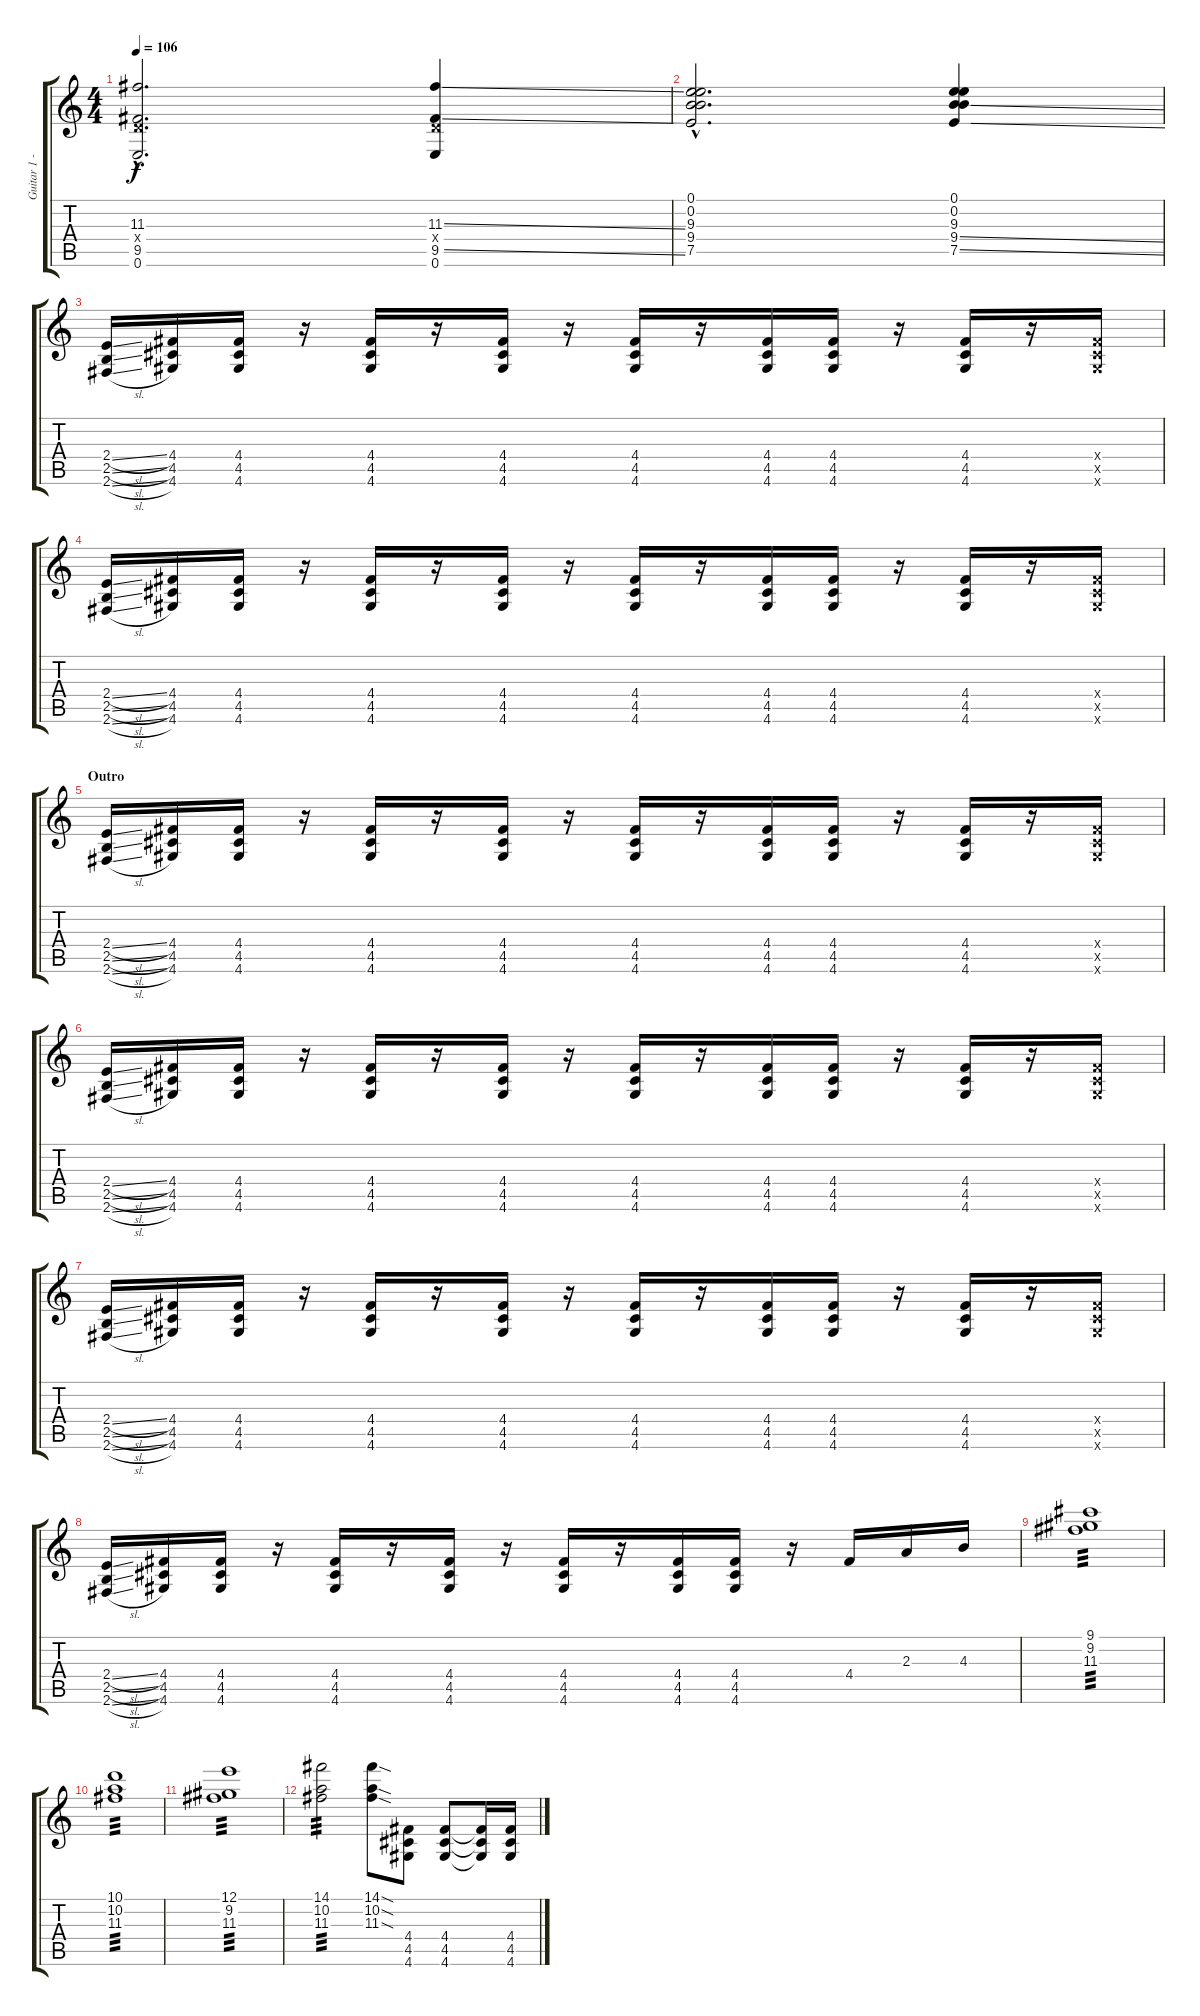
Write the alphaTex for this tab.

\track ("Guitar 1 - Lee Gaze" "Guitar 1 -") {instrument electricguitarclean}
\staff {score tabs}
\tuning (E4 B3 G3 D3 A2 E2) {hide}
\ts (4 4)
\tempo 106
\clef g2
\ks c
(11.3{hac} 0.4{hac x} 9.5{hac} 0.6{hac}).2{d dy f} (11.3{ss} 0.4{x} 9.5{ss} 0.6).4 |
(0.1{hac} 0.2{hac} 9.3{hac} 9.4{hac} 7.5{hac}).2{d} (0.1 0.2 9.3 9.4{ss} 7.5{ss}).4 |
(2.4{sl} 2.5{sl} 2.6{sl}).16 (4.4 4.5 4.6).16 (4.4 4.5 4.6).16 r.16 (4.4 4.5 4.6).16 r.16 (4.4 4.5 4.6).16 r.16 (4.4 4.5 4.6).16 r.16 (4.4 4.5 4.6).16 (4.4 4.5 4.6).16 r.16 (4.4 4.5 4.6).16 r.16 (4.4{x} 4.5{x} 4.6{x}).16 |
(2.4{sl} 2.5{sl} 2.6{sl}).16 (4.4 4.5 4.6).16 (4.4 4.5 4.6).16 r.16 (4.4 4.5 4.6).16 r.16 (4.4 4.5 4.6).16 r.16 (4.4 4.5 4.6).16 r.16 (4.4 4.5 4.6).16 (4.4 4.5 4.6).16 r.16 (4.4 4.5 4.6).16 r.16 (4.4{x} 4.5{x} 4.6{x}).16 |
\section ("" "Outro")
(2.4{sl} 2.5{sl} 2.6{sl}).16 (4.4 4.5 4.6).16 (4.4 4.5 4.6).16 r.16 (4.4 4.5 4.6).16 r.16 (4.4 4.5 4.6).16 r.16 (4.4 4.5 4.6).16 r.16 (4.4 4.5 4.6).16 (4.4 4.5 4.6).16 r.16 (4.4 4.5 4.6).16 r.16 (4.4{x} 4.5{x} 4.6{x}).16 |
(2.4{sl} 2.5{sl} 2.6{sl}).16 (4.4 4.5 4.6).16 (4.4 4.5 4.6).16 r.16 (4.4 4.5 4.6).16 r.16 (4.4 4.5 4.6).16 r.16 (4.4 4.5 4.6).16 r.16 (4.4 4.5 4.6).16 (4.4 4.5 4.6).16 r.16 (4.4 4.5 4.6).16 r.16 (4.4{x} 4.5{x} 4.6{x}).16 |
(2.4{sl} 2.5{sl} 2.6{sl}).16 (4.4 4.5 4.6).16 (4.4 4.5 4.6).16 r.16 (4.4 4.5 4.6).16 r.16 (4.4 4.5 4.6).16 r.16 (4.4 4.5 4.6).16 r.16 (4.4 4.5 4.6).16 (4.4 4.5 4.6).16 r.16 (4.4 4.5 4.6).16 r.16 (4.4{x} 4.5{x} 4.6{x}).16 |
(2.4{sl} 2.5{sl} 2.6{sl}).16 (4.4 4.5 4.6).16 (4.4 4.5 4.6).16 r.16 (4.4 4.5 4.6).16 r.16 (4.4 4.5 4.6).16 r.16 (4.4 4.5 4.6).16 r.16 (4.4 4.5 4.6).16 (4.4 4.5 4.6).16 r.16 4.4.16 2.3.16 4.3.16 |
(9.1 9.2 11.3).1{tp 3} |
(10.1 10.2 11.3).1{tp 3} |
(12.1 9.2 11.3).1{tp 3} |
(14.1 10.2 11.3).2{tp 3} (14.1{sod} 10.2{sod} 11.3{sod}).8 (4.4 4.5 4.6).8 (4.4 4.5 4.6).8 (4.4{t} 4.5{t} 4.6{t}).16 (4.4 4.5 4.6).16
